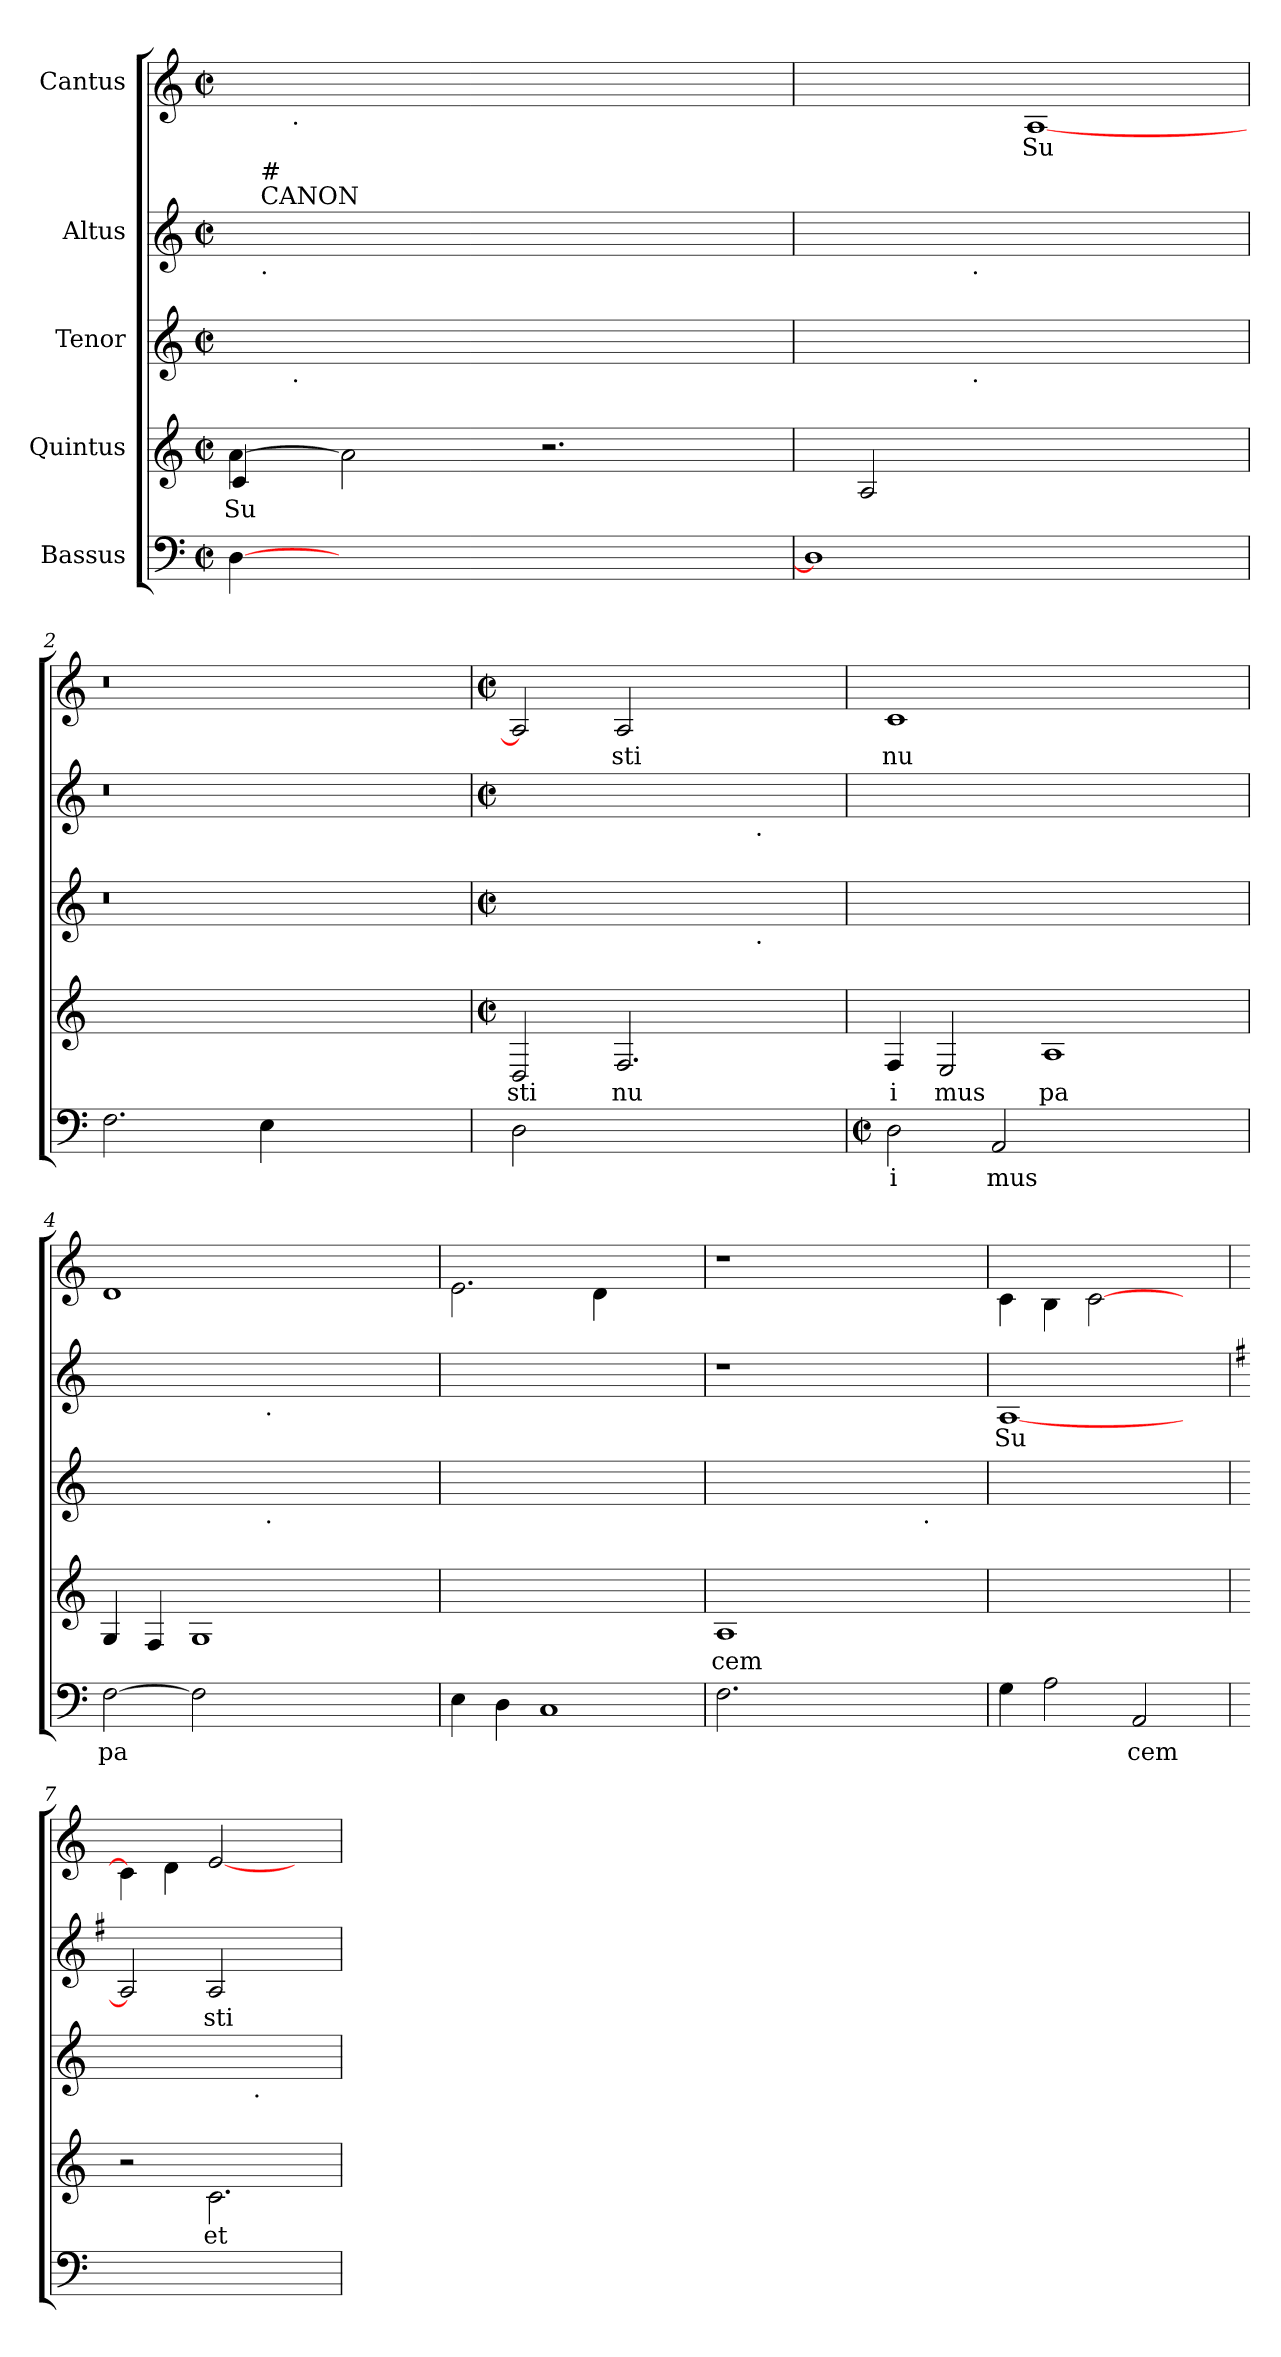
**kern	**text	**kern	**text	**kern	**kern	**text	**kern	**text
*part5	*part5	*part4	*part4	*part3	*part2	*part2	*part1	*part1
*staff5	*staff5	*staff4	*staff4	*staff3	*staff2	*staff2	*staff1	*staff1
*I"Bassus	*	*I"Quintus	*	*I"Tenor	*I"Altus	*	*I"Cantus	*
*clefF4	*	*clefG2	*	*clefG2	*clefG2	*	*clefG2	*
*k[]	*	*k[]	*	*k[]	*k[]	*	*k[]	*
*C:	*	*C:	*	*C:	*C:	*	*C:	*
*M2/2	*	*M2/2	*	*M4/2	*M4/2	*	*M4/2	*
*met(c|)	*	*met(c|)	*	*met(c|)	*met(c|)	*	*met(c|)	*
=	=	=	=	=	=	=	=	=
*^	*	*^	*	*	*	*	*	*
!	!	!	!	!	!LO:LY:b	!	!	!	!	!
[4D\	4ryy	.	[4a\	4c/	Su	64ryy	64ryy	.	64ryy	.
.	.	.	.	.	.	64ryy	64ryy	.	64ryy	.
.	.	.	.	.	.	64ryy	64ryy	.	64ryy	.
!	!	!	!	!	!	!	!LO:TX:b:t=.	!	!	!
!	!	!	!	!	!	!	!LO:TX:a:t=CANON	!	!	!
!	!	!	!	!	!	!	!LO:TX:a:t=#	!	!	!
.	.	.	.	.	.	64ryy	16ryy	.	64ryy	.
.	.	.	.	.	.	64ryy	.	.	64ryy	.
.	.	.	.	.	.	64ryy	.	.	64ryy	.
!	!	!	!	!	!	!	!	!	!LO:TX:b:t=.	!
!	!	!	!	!	!	!LO:TX:b:t=.	!	!	!	!
.	.	.	.	.	.	64ryy	.	.	64ryy	.
.	.	.	.	.	.	4ryy	4ryy	.	4ryy	.
4ryy	4ryy	.	2a\]	4ryy	.	.	.	.	.	.
.	.	.	.	.	.	4ryy	4ryy	.	4ryy	.
1ryy	4ryy	.	.	4ryy	.	.	.	.	.	.
.	.	.	.	.	.	64ryy	64ryy	.	64ryy	.
.	.	.	.	.	.	64ryy	64ryy	.	64ryy	.
.	.	.	.	.	.	64ryy	64ryy	.	64ryy	.
.	.	.	.	.	.	64ryy	64ryy	.	64ryy	.
.	.	.	.	.	.	64ryy	64ryy	.	64ryy	.
.	.	.	.	.	.	64ryy	64ryy	.	64ryy	.
.	.	.	.	.	.	64ryy	64ryy	.	64ryy	.
.	.	.	.	.	.	64ryy	64ryy	.	64ryy	.
.	.	.	.	.	.	64ryy	64ryy	.	64ryy	.
.	4ryy	.	2.r	1ryy	.	1ryy	1ryy	.	1ryy	.
.	1ryy	.	.	.	.	.	.	.	.	.
2ryy	.	.	4ryy	.	.	.	.	.	.	.
.	.	.	4ryy	4ryy	.	4ryy	4ryy	.	4ryy	.
=1A	=1A	=1A	=1A	=1A	=1A	=1A	=1A	=1A	=1A	=1A
1D/]	4ryy	.	4ryy	4ryy	.	4ryy	4ryy	.	4ryy	.
.	4ryy	.	2A/	4ryy	.	4ryy	4ryy	.	4ryy	.
.	4ryy	.	.	4ryy	.	4ryy	4ryy	.	4ryy	.
!	!	!	!	!	!	!	!LO:TX:b:t=.	!	!	!
!	!	!	!	!	!	!LO:TX:b:t=.	!	!	!	!
.	4ryy	.	1ryy	4ryy	.	4ryy	4ryy	.	4ryy	.
!	!	!	!	!	!	!	!	!	!	!LO:LY:b
1ryy	1ryy	.	.	1ryy	.	4ryy	4ryy	.	[1A	Su
.	.	.	.	.	.	4ryy	4ryy	.	.	.
.	.	.	.	.	.	4ryy	4ryy	.	.	.
.	.	.	4ryy	.	.	4ryy	4ryy	.	.	.
*	*	*	*v	*v	*	*	*	*	*	*
=2A	=2A	=2A	=2A	=2A	=2A	=2A	=2A	=2A	=2A
2.F\	4ryy	.	4ryy	.	0r	0r	.	0r	.
.	4ryy	.	4ryy	.	.	.	.	.	.
.	1ryy	.	4ryy	.	.	.	.	.	.
4E\	.	.	4ryy	.	.	.	.	.	.
1ryy	.	.	1ryy	.	.	.	.	.	.
.	2ryy	.	.	.	.	.	.	.	.
*v	*v	*	*	*	*	*	*	*	*
!!LO:LB:g=z
=3	=3	=3	=3	=3	=3	=3	=3	=3
*	*	*M2/2	*	*M2/2	*M2/2	*	*M2/2	*
*	*	*met(c|)	*	*met(c|)	*met(c|)	*	*met(c|)	*
*^	*	*	*	*	*	*	*	*
!	!	!	!	!LO:LY:b	!	!	!	!	!
*v	*v	*	*^	*	*	*	*	*	*
2D\	.	2D/	4ryy	sti	4ryy	4ryy	.	2A/]	.
.	.	.	4ryy	.	4ryy	4ryy	.	.	.
!	!	!	!	!LO:LY:b	!	!	!	!	!LO:LY:b
2.ryy	.	2.F/	4ryy	nu	4ryy	4ryy	.	2A/	sti
.	.	.	4ryy	.	32ryy	32ryy	.	.	.
.	.	.	.	.	32ryy	32ryy	.	.	.
.	.	.	.	.	32ryy	32ryy	.	.	.
.	.	.	.	.	32ryy	32ryy	.	.	.
.	.	.	.	.	32ryy	32ryy	.	.	.
.	.	.	.	.	32ryy	32ryy	.	.	.
!	!	!	!	!	!	!LO:TX:b:t=.	!	!	!
!	!	!	!	!	!LO:TX:b:t=.	!	!	!	!
.	.	.	.	.	32ryy	32ryy	.	.	.
.	.	.	.	.	4ryy	4ryy	.	.	.
.	.	.	4ryy	.	.	.	.	4ryy	.
.	.	.	.	.	32ryy	32ryy	.	.	.
!!LO:LB:g=z
=3A	=3A	=3A	=3A	=3A	=3A	=3A	=3A	=3A	=3A
*M2/2	*	*	*	*	*	*	*	*	*
*met(c|)	*	*	*	*	*	*	*	*	*
!	!LO:LY:b	!	!	!LO:LY:b	!	!	!	!	!LO:LY:b
*^	*	*	*	*	*	*	*	*	*
2D\	4ryy	i	4F/	4ryy	i	4ryy	4ryy	.	1c	nu
!	!	!	!	!	!LO:LY:b	!	!	!	!	!
.	4ryy	.	2E/	4ryy	mus	4ryy	4ryy	.	.	.
!	!	!LO:LY:b	!	!	!	!	!	!	!	!
2AA/	4ryy	mus	.	4ryy	.	4ryy	4ryy	.	.	.
!	!	!	!	!	!LO:LY:b	!	!	!	!	!
.	4ryy	.	1A/	4ryy	pa	32ryy	32ryy	.	.	.
.	.	.	.	.	.	4ryy	4ryy	.	.	.
2.ryy	2.ryy	.	.	2.ryy	.	.	.	.	2.ryy	.
.	.	.	.	.	.	2ryy	2ryy	.	.	.
.	.	.	.	.	.	8..ryy	8..ryy	.	.	.
=4A	=4A	=4A	=4A	=4A	=4A	=4A	=4A	=4A	=4A	=4A
!	!	!LO:LY:b	!	!	!	!	!	!	!	!
[2F\	4ryy	pa	4G/	4ryy	.	4ryy	4ryy	.	1d	.
.	4ryy	.	4F/	4ryy	.	4ryy	4ryy	.	.	.
2F\]	4ryy	.	1G/	4ryy	.	32ryy	32ryy	.	.	.
.	.	.	.	.	.	32ryy	32ryy	.	.	.
.	.	.	.	.	.	32ryy	32ryy	.	.	.
.	.	.	.	.	.	32ryy	32ryy	.	.	.
.	.	.	.	.	.	32ryy	32ryy	.	.	.
.	.	.	.	.	.	32ryy	32ryy	.	.	.
!	!	!	!	!	!	!	!LO:TX:b:t=.	!	!	!
!	!	!	!	!	!	!LO:TX:b:t=.	!	!	!	!
.	.	.	.	.	.	32ryy	32ryy	.	.	.
.	.	.	.	.	.	4ryy	4ryy	.	.	.
.	4ryy	.	.	4ryy	.	.	.	.	.	.
.	.	.	.	.	.	4ryy	4ryy	.	.	.
2ryy	2ryy	.	.	2ryy	.	.	.	.	2ryy	.
.	.	.	.	.	.	4ryy	4ryy	.	.	.
.	.	.	.	.	.	32ryy	32ryy	.	.	.
*	*	*	*v	*v	*	*	*	*	*	*
=5A	=5A	=5A	=5A	=5A	=5A	=5A	=5A	=5A	=5A
4E\	4ryy	.	4ryy	.	4ryy	4ryy	.	2.e\	.
4D\	4ryy	.	4ryy	.	4ryy	4ryy	.	.	.
1C/	4ryy	.	4ryy	.	32ryy	32ryy	.	.	.
.	.	.	.	.	32%31ryy	32%31ryy	.	.	.
.	4ryy	.	4ryy	.	.	.	.	4d\	.
.	2ryy	.	2ryy	.	.	.	.	2ryy	.
!!LO:LB:g=z
=5B	=5B	=5B	=5B	=5B	=5B	=5B	=5B	=5B	=5B
!	!	!	!	!LO:LY:b	!	!	!	!	!
*	*	*	*^	*	*	*	*	*	*
2.F\	4ryy	.	1A/	4ryy	cem	4ryy	1r	.	1r	.
.	4ryy	.	.	4ryy	.	4ryy	.	.	.	.
.	4ryy	.	.	4ryy	.	4ryy	.	.	.	.
8..ryy	4ryy	.	.	4ryy	.	32ryy	.	.	.	.
.	.	.	.	.	.	32ryy	.	.	.	.
.	.	.	.	.	.	32ryy	.	.	.	.
.	.	.	.	.	.	32ryy	.	.	.	.
.	.	.	.	.	.	32ryy	.	.	.	.
.	.	.	.	.	.	32ryy	.	.	.	.
!	!	!	!	!	!	!LO:TX:b:t=.	!	!	!	!
.	.	.	.	.	.	32ryy	.	.	.	.
4ryy	.	.	.	.	.	4ryy	.	.	.	.
.	8..ryy	.	8..ryy	8..ryy	.	.	8..ryy	.	8..ryy	.
!!LO:LB:g=z
=6	=6	=6	=6	=6	=6	=6	=6	=6	=6	=6
!	!	!	!	!	!	!	!	!LO:LY:b	!	!
4G\	4ryy	.	4ryy	4ryy	.	4ryy	[1A	Su	4c\	.
2A\	4ryy	.	1ryy	4ryy	.	4ryy	.	.	4B\	.
.	4ryy	.	.	4ryy	.	4ryy	.	.	[2c\	.
!	!	!LO:LY:b	!	!	!	!	!	!	!	!
2AA/	4ryy	cem	.	4ryy	.	32ryy	.	.	.	.
.	.	.	.	.	.	4...ryy	.	.	.	.
.	4ryy	.	.	4ryy	.	.	4ryy	.	4ryy	.
*	*	*	*v	*v	*	*	*	*	*	*
!!LO:LB:g=z
=7	=7	=7	=7	=7	=7	=7	=7	=7	=7
*	*	*	*	*	*	*k[f#]	*	*	*
*	*	*	*	*	*	*G:	*	*	*
4ryy	4ryy	.	2r	.	4ryy	2A/]	.	4c\]	.
1ryy	4ryy	.	.	.	4ryy	.	.	4d\	.
!	!	!	!	!LO:LY:b	!	!	!LO:LY:b	!	!
.	4ryy	.	2.c\	et	4ryy	2A/	sti-	[2e/	.
!	!	!	!	!	!LO:TX:b:t=.	!	!	!	!
.	4ryy	.	.	.	4ryy	.	.	.	.
.	4ryy	.	.	.	4ryy	4ryy	.	4ryy	.
*v	*v	*	*	*	*	*	*	*	*
=	=	=	=	=	=	=	=	=
*-	*-	*-	*-	*-	*-	*-	*-	*-
